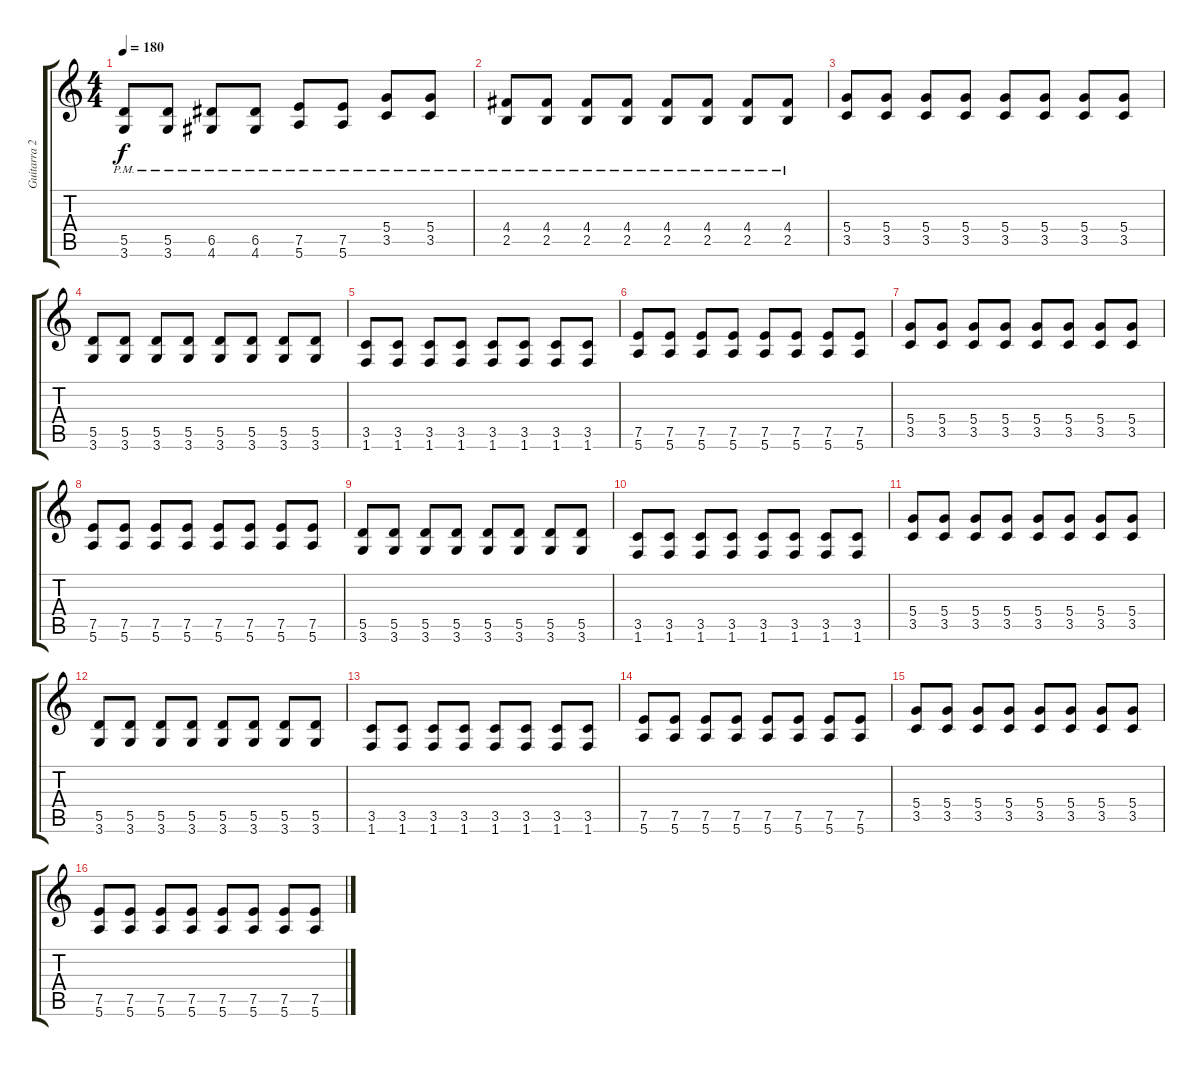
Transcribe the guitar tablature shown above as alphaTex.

\track ("Guitarra 2" "Guitarra 2") {instrument overdrivenguitar}
\staff {score tabs}
\tuning (E4 B3 G3 D3 A2 E2) {hide}
\ts (4 4)
\tempo 180
\clef g2
\ks c
(5.5{pm} 3.6{pm}).8{dy f} (5.5{pm} 3.6{pm}).8 (6.5{pm} 4.6{pm}).8 (6.5{pm} 4.6{pm}).8 (7.5{pm} 5.6{pm}).8 (7.5{pm} 5.6{pm}).8 (5.4{pm} 3.5{pm}).8 (5.4{pm} 3.5{pm}).8 |
(4.4{pm} 2.5{pm}).8 (4.4{pm} 2.5{pm}).8 (4.4{pm} 2.5{pm}).8 (4.4{pm} 2.5{pm}).8 (4.4{pm} 2.5{pm}).8 (4.4{pm} 2.5{pm}).8 (4.4{pm} 2.5{pm}).8 (4.4{pm} 2.5{pm}).8 |
(5.4 3.5).8 (5.4 3.5).8 (5.4 3.5).8 (5.4 3.5).8 (5.4 3.5).8 (5.4 3.5).8 (5.4 3.5).8 (5.4 3.5).8 |
(5.5 3.6).8 (5.5 3.6).8 (5.5 3.6).8 (5.5 3.6).8 (5.5 3.6).8 (5.5 3.6).8 (5.5 3.6).8 (5.5 3.6).8 |
(3.5 1.6).8 (3.5 1.6).8 (3.5 1.6).8 (3.5 1.6).8 (3.5 1.6).8 (3.5 1.6).8 (3.5 1.6).8 (3.5 1.6).8 |
(7.5 5.6).8 (7.5 5.6).8 (7.5 5.6).8 (7.5 5.6).8 (7.5 5.6).8 (7.5 5.6).8 (7.5 5.6).8 (7.5 5.6).8 |
(5.4 3.5).8 (5.4 3.5).8 (5.4 3.5).8 (5.4 3.5).8 (5.4 3.5).8 (5.4 3.5).8 (5.4 3.5).8 (5.4 3.5).8 |
(7.5 5.6).8 (7.5 5.6).8 (7.5 5.6).8 (7.5 5.6).8 (7.5 5.6).8 (7.5 5.6).8 (7.5 5.6).8 (7.5 5.6).8 |
(5.5 3.6).8 (5.5 3.6).8 (5.5 3.6).8 (5.5 3.6).8 (5.5 3.6).8 (5.5 3.6).8 (5.5 3.6).8 (5.5 3.6).8 |
(3.5 1.6).8 (3.5 1.6).8 (3.5 1.6).8 (3.5 1.6).8 (3.5 1.6).8 (3.5 1.6).8 (3.5 1.6).8 (3.5 1.6).8 |
(5.4 3.5).8 (5.4 3.5).8 (5.4 3.5).8 (5.4 3.5).8 (5.4 3.5).8 (5.4 3.5).8 (5.4 3.5).8 (5.4 3.5).8 |
(5.5 3.6).8 (5.5 3.6).8 (5.5 3.6).8 (5.5 3.6).8 (5.5 3.6).8 (5.5 3.6).8 (5.5 3.6).8 (5.5 3.6).8 |
(3.5 1.6).8 (3.5 1.6).8 (3.5 1.6).8 (3.5 1.6).8 (3.5 1.6).8 (3.5 1.6).8 (3.5 1.6).8 (3.5 1.6).8 |
(7.5 5.6).8 (7.5 5.6).8 (7.5 5.6).8 (7.5 5.6).8 (7.5 5.6).8 (7.5 5.6).8 (7.5 5.6).8 (7.5 5.6).8 |
(5.4 3.5).8 (5.4 3.5).8 (5.4 3.5).8 (5.4 3.5).8 (5.4 3.5).8 (5.4 3.5).8 (5.4 3.5).8 (5.4 3.5).8 |
(7.5 5.6).8 (7.5 5.6).8 (7.5 5.6).8 (7.5 5.6).8 (7.5 5.6).8 (7.5 5.6).8 (7.5 5.6).8 (7.5 5.6).8
